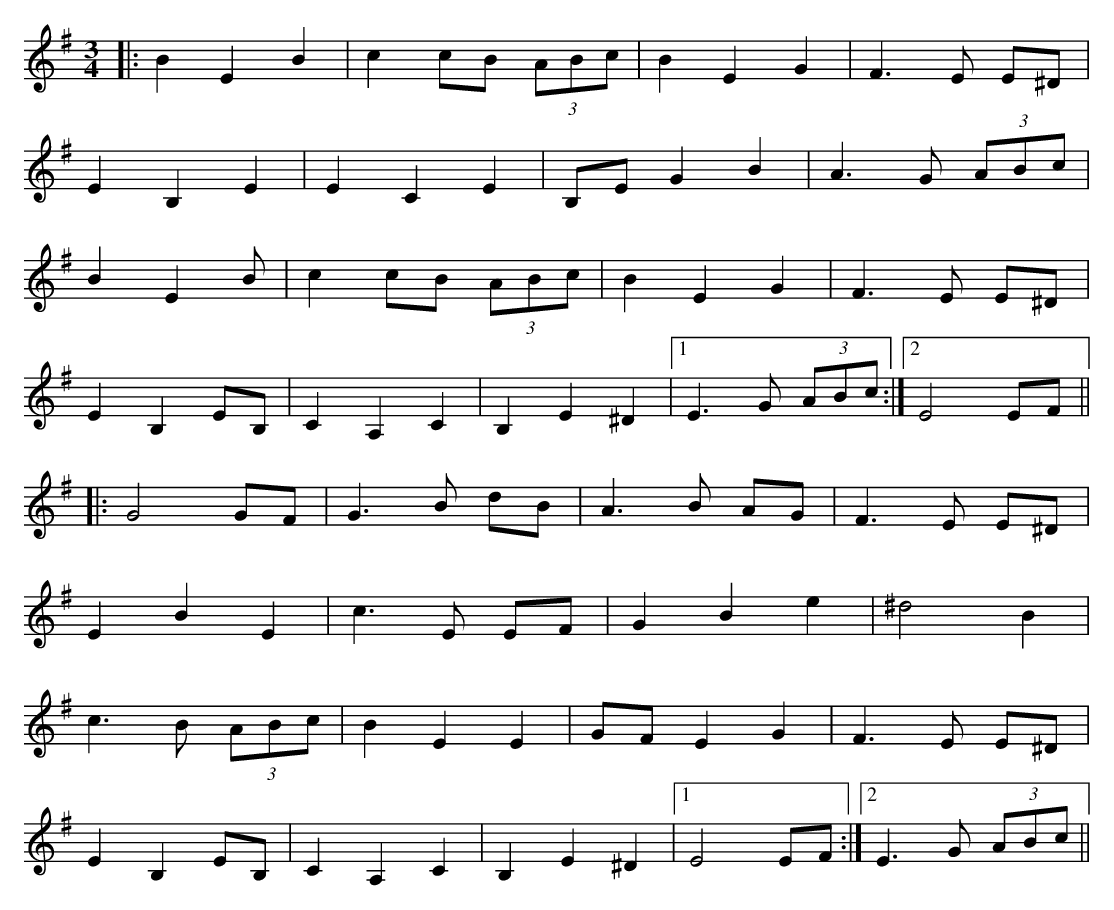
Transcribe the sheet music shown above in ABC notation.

X:1
M:3/4
K:Emin
|:B2 E2 B2|c2 cB (3ABc|B2 E2 G2|F3E E^D|
E2 B,2 E2|E2 C2 E2|B,E G2 B2|A3G (3ABc|
B2 E2B 2|c2 cB (3ABc|B2 E2 G2|F3E E^D|
E2 B,2 EB,|C2 A,2 C2|B,2 E2 ^D2|1 E3G (3ABc:|2 E4 EF||
|:G4 GF|G3B dB|A3B AG|F3E E^D|
E2 B2 E2|c3E EF|G2 B2 e2|^d4 B2|
c3B (3ABc|B2 E2 E2|GF E2 G2|F3E E^D|
E2 B,2 EB,|C2 A,2 C2|B,2 E2 ^D2|1 E4 EF:|2 E3G (3ABc||
